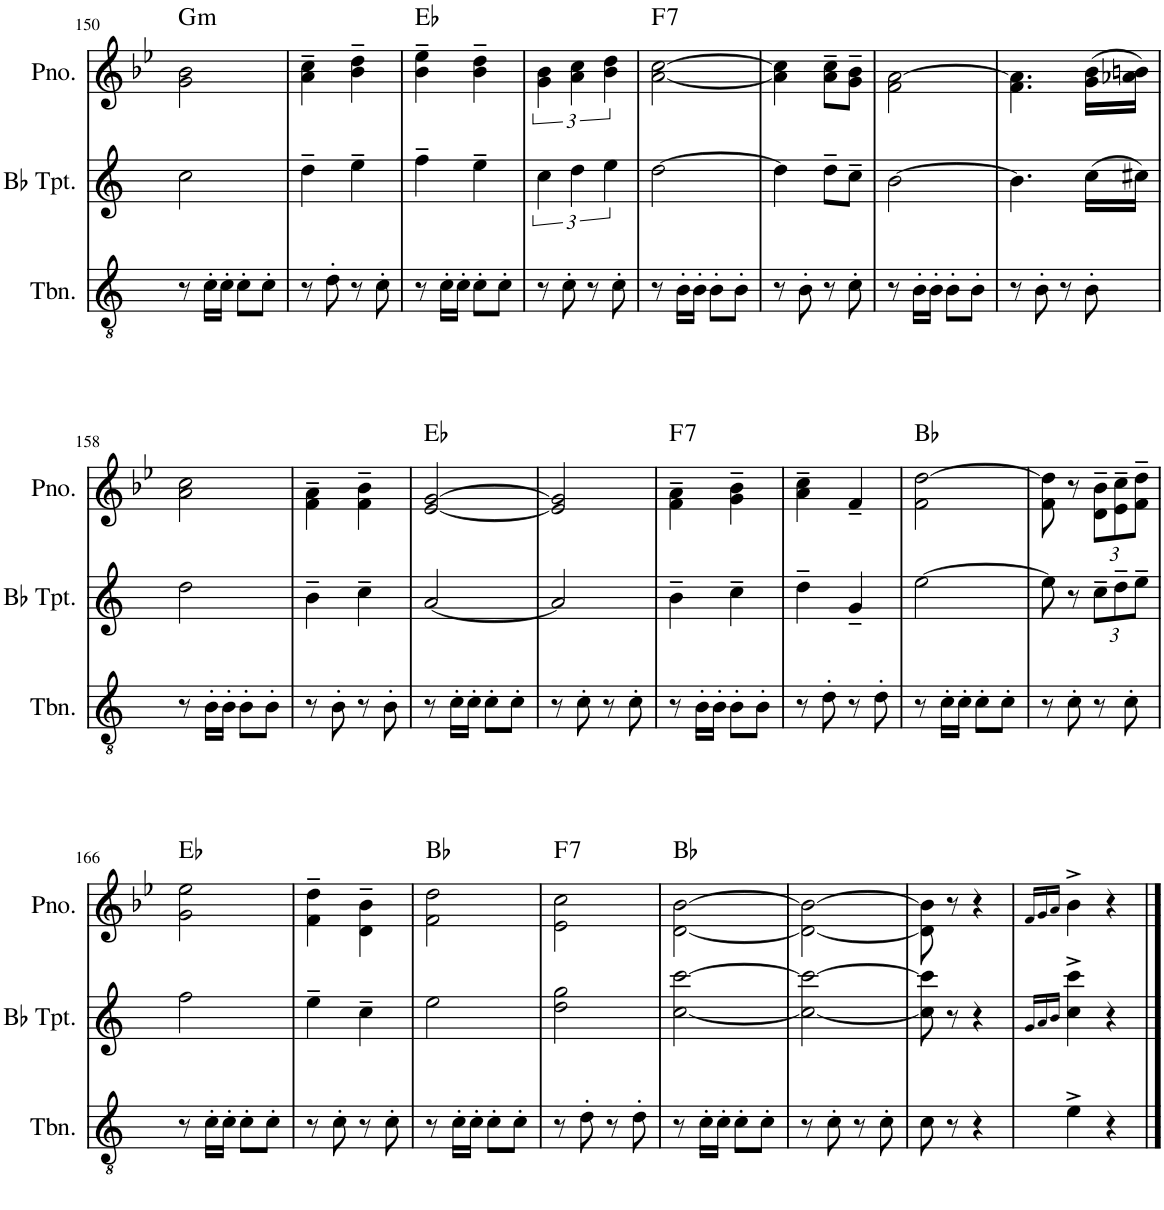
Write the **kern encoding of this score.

**kern	**kern	**kern	**harte
*part3	*part2	*part1	*part1
*staff3	*staff2	*staff1	*
*I"Trombone	*I"Bb Trumpet	*I"Piano	*
*I'Tbn.	*I'Bb Tpt.	*I'Pno.	*
!!LO:PB:g=z
*clefGv2	*clefG2	*clefG2	*
*Trd1c2	*Trd1c2	*	*
*k[]	*k[]	*k[b-e-]	*
*M2/4	*M2/4	*M2/4	*
=150	=150	=150	=150
!	!	!	!LO:H:kt=m
8r	2cc\	2g\ 2b-\	G:min
16c'\LL	.	.	.
16c'\JJ	.	.	.
8c'\L	.	.	.
8c'\J	.	.	.
=151	=151	=151	=151
8r	4dd~\	4a\~ 4cc\~	.
8d'\	.	.	.
8r	4ee~\	4b-\~ 4dd\~	.
8c'\	.	.	.
=152	=152	=152	=152
8r	4ff~\	4b-\~ 4ee-\~	Eb:maj
16c'\LL	.	.	.
16c'\JJ	.	.	.
8c'\L	4ee~\	4b-\~ 4dd\~	.
8c'\J	.	.	.
=153	=153	=153	=153
8r	6cc\	6g\ 6b-\	.
8c'\	.	.	.
.	6dd\	6a\ 6cc\	.
8r	.	.	.
.	6ee\	6b-\ 6dd\	.
8c'\	.	.	.
=154	=154	=154	=154
!	!	!	!LO:H:kt=7
8r	[2dd\	[2a\ [2cc\	F:7
16B'\LL	.	.	.
16B'\JJ	.	.	.
8B'\L	.	.	.
8B'\J	.	.	.
=155	=155	=155	=155
8r	4dd\]	4a\] 4cc\]	.
8B'\	.	.	.
8r	8dd~\L	8a\~ 8cc\~L	.
8c'\	8cc~\J	8g\~ 8b-\~J	.
=156	=156	=156	=156
8r	[2b\	2f\ [2a\	.
16B'\LL	.	.	.
16B'\JJ	.	.	.
8B'\L	.	.	.
8B'\J	.	.	.
=157	=157	=157	=157
8r	4.b\]	4.f\ 4.a\]	.
8B'\	.	.	.
8r	.	.	.
8B'\	(16cc\LL	(16g\ 16b-\LL	.
.	16cc#X\JJ)	16a-X\ 16bn\JJ)	.
!!LO:LB:g=z
=158	=158	=158	=158
8r	2dd\	2a\ 2cc\	.
16B'\LL	.	.	.
16B'\JJ	.	.	.
8B'\L	.	.	.
8B'\J	.	.	.
=159	=159	=159	=159
8r	4b~\	4f\~ 4a\~	.
8B'\	.	.	.
8r	4cc~\	4f\~ 4b-\~	.
8B'\	.	.	.
=160	=160	=160	=160
8r	[2a/	[2e-/ [2g/	Eb:maj
16c'\LL	.	.	.
16c'\JJ	.	.	.
8c'\L	.	.	.
8c'\J	.	.	.
=161	=161	=161	=161
8r	2a/]	2e-/] 2g/]	.
8c'\	.	.	.
8r	.	.	.
8c'\	.	.	.
=162	=162	=162	=162
!	!	!	!LO:H:kt=7
8r	4b~\	4f\~ 4a\~	F:7
16B'\LL	.	.	.
16B'\JJ	.	.	.
8B'\L	4cc~\	4g\~ 4b-\~	.
8B'\J	.	.	.
=163	=163	=163	=163
8r	4dd~\	4a\~ 4cc\~	.
8d'\	.	.	.
8r	4g~/	4f~/	.
8d'\	.	.	.
=164	=164	=164	=164
8r	[2ee\	2f\ [2dd\	Bb:maj
16c'\LL	.	.	.
16c'\JJ	.	.	.
8c'\L	.	.	.
8c'\J	.	.	.
=165	=165	=165	=165
8r	8ee\]	8f\ 8dd\]	.
8c'\	8r	8r	.
*	*Xbrackettup	*Xbrackettup	*
8r	12cc~\L	12d\~ 12b-\~L	.
.	12dd~\	12e-\~ 12cc\~	.
8c'\	.	.	.
.	12ee~\J	12f\~ 12dd\~J	.
!!LO:LB:g=z
=166	=166	=166	=166
8r	2ff\	2g\ 2ee-\	Eb:maj
16c'\LL	.	.	.
16c'\JJ	.	.	.
8c'\L	.	.	.
8c'\J	.	.	.
=167	=167	=167	=167
8r	4ee~\	4f\~ 4dd\~	.
8c'\	.	.	.
8r	4cc~\	4d\~ 4b-\~	.
8c'\	.	.	.
=168	=168	=168	=168
8r	2ee\	2f\ 2dd\	Bb:maj
16c'\LL	.	.	.
16c'\JJ	.	.	.
8c'\L	.	.	.
8c'\J	.	.	.
=169	=169	=169	=169
!	!	!	!LO:H:kt=7
8r	2dd\ 2gg\	2e-\ 2cc\	F:7
8d'\	.	.	.
8r	.	.	.
8d'\	.	.	.
=170	=170	=170	=170
8r	[2cc\ [2ccc\	[2d\ [2b-\	Bb:maj
16c'\LL	.	.	.
16c'\JJ	.	.	.
8c'\L	.	.	.
8c'\J	.	.	.
=171	=171	=171	=171
8r	2cc\_ 2ccc\_	2d\_ 2b-\_	.
8c'\	.	.	.
8r	.	.	.
8c'\	.	.	.
=172	=172	=172	=172
8c\	8cc\] 8ccc\]	8d\] 8b-\]	.
8r	8r	8r	.
4r	4r	4r	.
=173	=173	=173	=173
.	16qg/LL	16qf/LL	.
.	16qa/	16qg/	.
.	16qb/JJ	16qa/JJ	.
4e^\	4cc\^ 4ccc\^	4b-^\	.
4r	4r	4r	.
==	==	==	==
*-	*-	*-	*-
